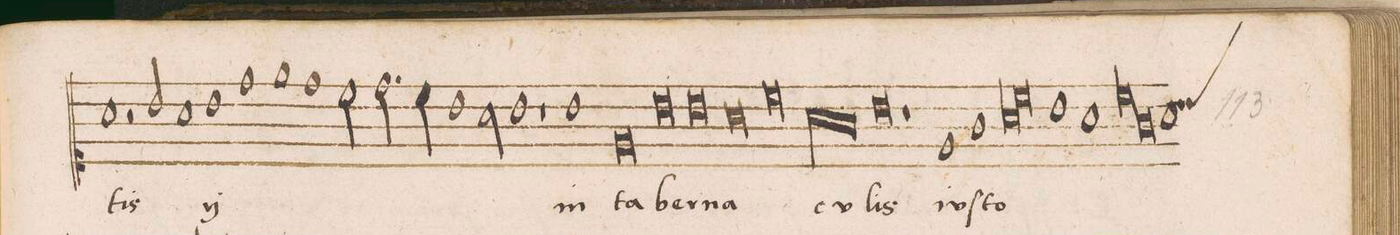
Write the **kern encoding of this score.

**kern	**text
*I"TENOR	*
*clefC1	*
*k[]	*
*met(C|)	*
*M2/1	*
1a	-tis
=27-	=27-
2r	.
*	*ij
2b/	et
1a	Sa-
=28-	=28-
1b	-lv-
1dd	.
=29-	=29-
1ee	.
1dd	.
=30-	=30-
*2\left	*
2cc\	.
2.dd\	.
4cc\	.
1b\	.
=31-	=31-
*2\right	*
2a\	.
1b	-tis
*	*Xij
=32-	=32-
1r	.
1b	in
=33-	=33-
0e	ta-
=34-	=34-
0b	-ber-
=35-	=35-
0b	-na-
=36-	=36-
0a	.
=37-	=37-
0cc	.
=38-	=38-
*lig	*
0a	-cu-
=39-	=39-
0g	.
*Xlig	*
=40-	=40-
0b	-lis
=41-	=41-
1r	.
1e	in-
=42-	=42-
1g	-ſto-
*lig	*
1a	.
=43-	=43-
1cc	.
*Xlig	*
1b	.
=44-	=44-
1a	.
*lig	*
1cc	.
=45-	=45-
1g	.
*Xlig	*
*custos:b	*
1a	.
=46-	=46-
*-	*-
